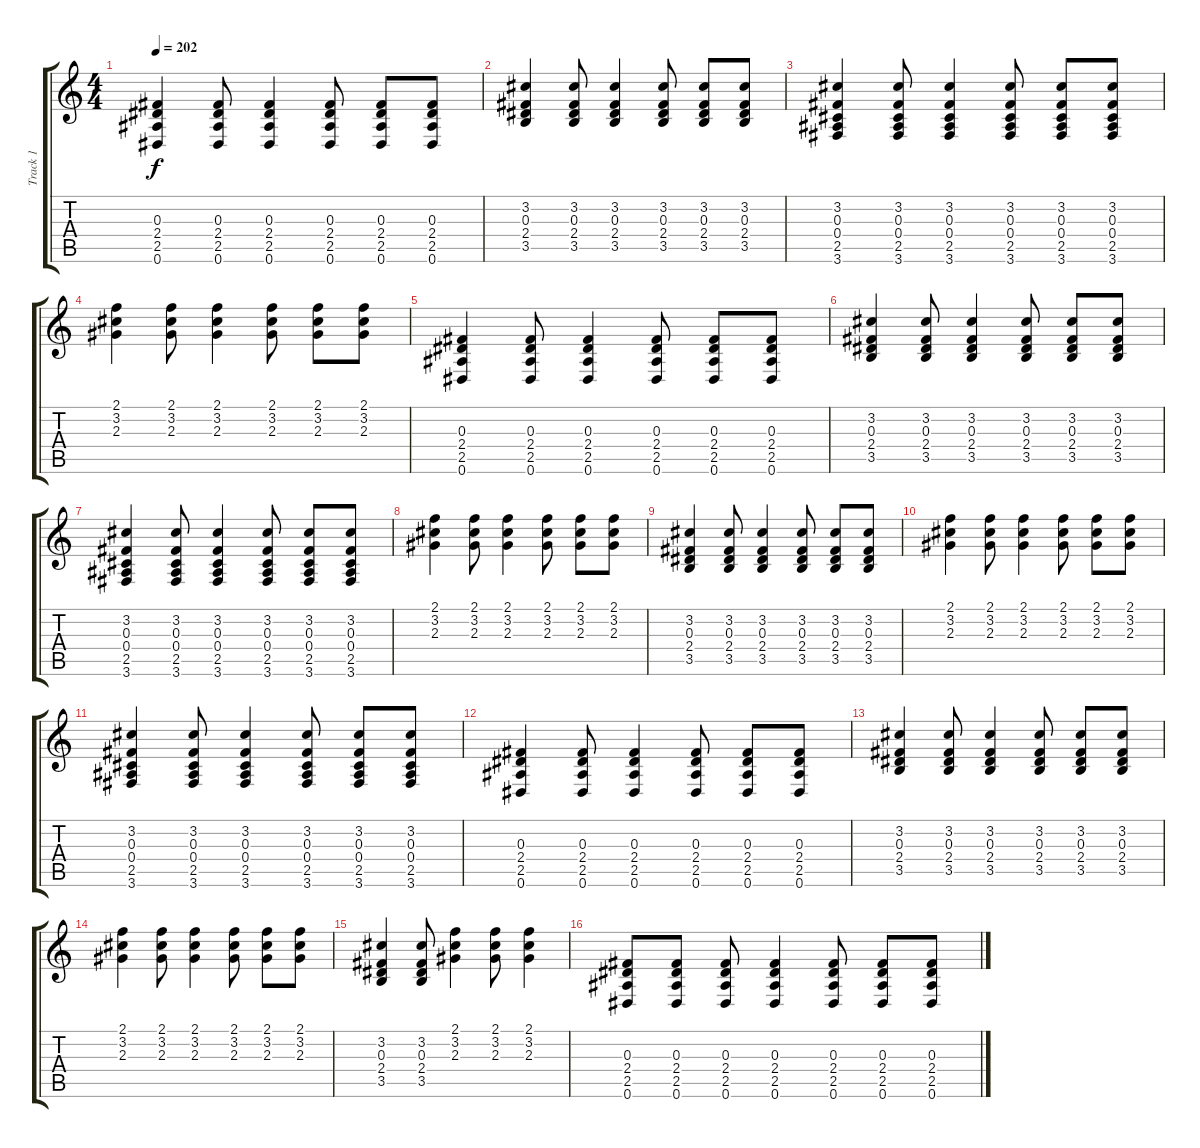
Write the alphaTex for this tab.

\track ("Track 1" "Track 1") {instrument overdrivenguitar}
\staff {score tabs}
\tuning (Eb4 Bb3 Gb3 Db3 Ab2 Eb2) {hide}
\ts (4 4)
\tempo 202
\clef g2
\ks c
(0.3 2.4 2.5 0.6).4{dy f} (0.3 2.4 2.5 0.6).8 (0.3 2.4 2.5 0.6).4 (0.3 2.4 2.5 0.6).8 (0.3 2.4 2.5 0.6).8 (0.3 2.4 2.5 0.6).8 |
(3.2 0.3 2.4 3.5).4 (3.2 0.3 2.4 3.5).8 (3.2 0.3 2.4 3.5).4 (3.2 0.3 2.4 3.5).8 (3.2 0.3 2.4 3.5).8 (3.2 0.3 2.4 3.5).8 |
(3.2 0.3 0.4 2.5 3.6).4 (3.2 0.3 0.4 2.5 3.6).8 (3.2 0.3 0.4 2.5 3.6).4 (3.2 0.3 0.4 2.5 3.6).8 (3.2 0.3 0.4 2.5 3.6).8 (3.2 0.3 0.4 2.5 3.6).8 |
(2.1 3.2 2.3).4 (2.1 3.2 2.3).8 (2.1 3.2 2.3).4 (2.1 3.2 2.3).8 (2.1 3.2 2.3).8 (2.1 3.2 2.3).8 |
(0.3 2.4 2.5 0.6).4 (0.3 2.4 2.5 0.6).8 (0.3 2.4 2.5 0.6).4 (0.3 2.4 2.5 0.6).8 (0.3 2.4 2.5 0.6).8 (0.3 2.4 2.5 0.6).8 |
(3.2 0.3 2.4 3.5).4 (3.2 0.3 2.4 3.5).8 (3.2 0.3 2.4 3.5).4 (3.2 0.3 2.4 3.5).8 (3.2 0.3 2.4 3.5).8 (3.2 0.3 2.4 3.5).8 |
(3.2 0.3 0.4 2.5 3.6).4 (3.2 0.3 0.4 2.5 3.6).8 (3.2 0.3 0.4 2.5 3.6).4 (3.2 0.3 0.4 2.5 3.6).8 (3.2 0.3 0.4 2.5 3.6).8 (3.2 0.3 0.4 2.5 3.6).8 |
(2.1 3.2 2.3).4 (2.1 3.2 2.3).8 (2.1 3.2 2.3).4 (2.1 3.2 2.3).8 (2.1 3.2 2.3).8 (2.1 3.2 2.3).8 |
(3.2 0.3 2.4 3.5).4 (3.2 0.3 2.4 3.5).8 (3.2 0.3 2.4 3.5).4 (3.2 0.3 2.4 3.5).8 (3.2 0.3 2.4 3.5).8 (3.2 0.3 2.4 3.5).8 |
(2.1 3.2 2.3).4 (2.1 3.2 2.3).8 (2.1 3.2 2.3).4 (2.1 3.2 2.3).8 (2.1 3.2 2.3).8 (2.1 3.2 2.3).8 |
(3.2 0.3 0.4 2.5 3.6).4 (3.2 0.3 0.4 2.5 3.6).8 (3.2 0.3 0.4 2.5 3.6).4 (3.2 0.3 0.4 2.5 3.6).8 (3.2 0.3 0.4 2.5 3.6).8 (3.2 0.3 0.4 2.5 3.6).8 |
(0.3 2.4 2.5 0.6).4 (0.3 2.4 2.5 0.6).8 (0.3 2.4 2.5 0.6).4 (0.3 2.4 2.5 0.6).8 (0.3 2.4 2.5 0.6).8 (0.3 2.4 2.5 0.6).8 |
(3.2 0.3 2.4 3.5).4 (3.2 0.3 2.4 3.5).8 (3.2 0.3 2.4 3.5).4 (3.2 0.3 2.4 3.5).8 (3.2 0.3 2.4 3.5).8 (3.2 0.3 2.4 3.5).8 |
(2.1 3.2 2.3).4 (2.1 3.2 2.3).8 (2.1 3.2 2.3).4 (2.1 3.2 2.3).8 (2.1 3.2 2.3).8 (2.1 3.2 2.3).8 |
(3.2 0.3 2.4 3.5).4 (3.2 0.3 2.4 3.5).8 (2.1 3.2 2.3).4 (2.1 3.2 2.3).8 (2.1 3.2 2.3).4 |
(0.3 2.4 2.5 0.6).8 (0.3 2.4 2.5 0.6).8 (0.3 2.4 2.5 0.6).8 (0.3 2.4 2.5 0.6).4 (0.3 2.4 2.5 0.6).8 (0.3 2.4 2.5 0.6).8 (0.3 2.4 2.5 0.6).8
